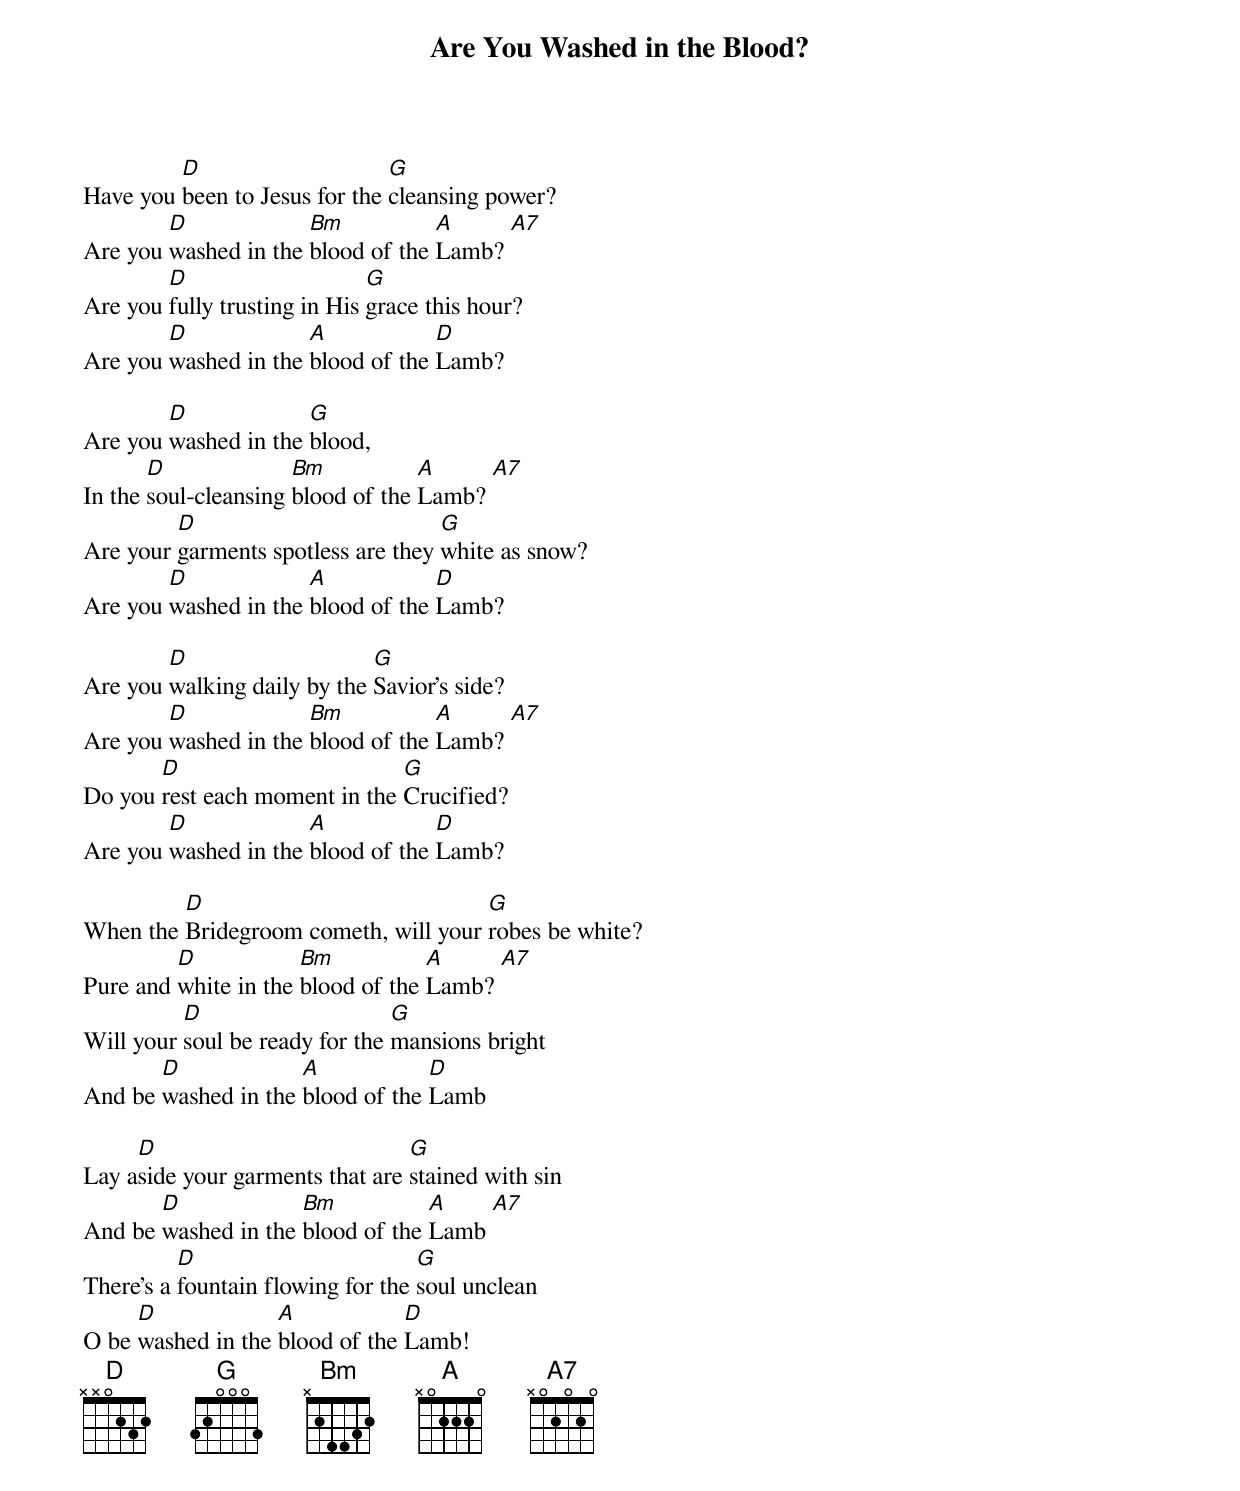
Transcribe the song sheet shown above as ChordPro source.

{title: Are You Washed in the Blood?}
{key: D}
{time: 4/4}
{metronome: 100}
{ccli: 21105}
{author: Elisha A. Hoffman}
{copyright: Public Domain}

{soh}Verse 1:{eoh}
Have you [D]been to Jesus for the [G]cleansing power?
Are you [D]washed in the [Bm]blood of the [A]Lamb? [A7]
Are you [D]fully trusting in His [G]grace this hour?
Are you [D]washed in the [A]blood of the [D]Lamb?

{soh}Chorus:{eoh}
Are you [D]washed in the [G]blood,
In the [D]soul-cleansing [Bm]blood of the [A]Lamb? [A7]
Are your [D]garments spotless are they [G]white as snow?
Are you [D]washed in the [A]blood of the [D]Lamb?

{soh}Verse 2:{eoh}
Are you [D]walking daily by the [G]Savior's side?
Are you [D]washed in the [Bm]blood of the [A]Lamb? [A7]
Do you [D]rest each moment in the [G]Crucified?
Are you [D]washed in the [A]blood of the [D]Lamb?

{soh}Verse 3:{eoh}
When the [D]Bridegroom cometh, will your [G]robes be white?
Pure and [D]white in the [Bm]blood of the [A]Lamb? [A7]
Will your [D]soul be ready for the [G]mansions bright
And be [D]washed in the [A]blood of the [D]Lamb

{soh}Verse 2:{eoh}
Lay a[D]side your garments that are [G]stained with sin
And be [D]washed in the [Bm]blood of the [A]Lamb [A7]
There's a [D]fountain flowing for the [G]soul unclean
O be [D]washed in the [A]blood of the [D]Lamb!
